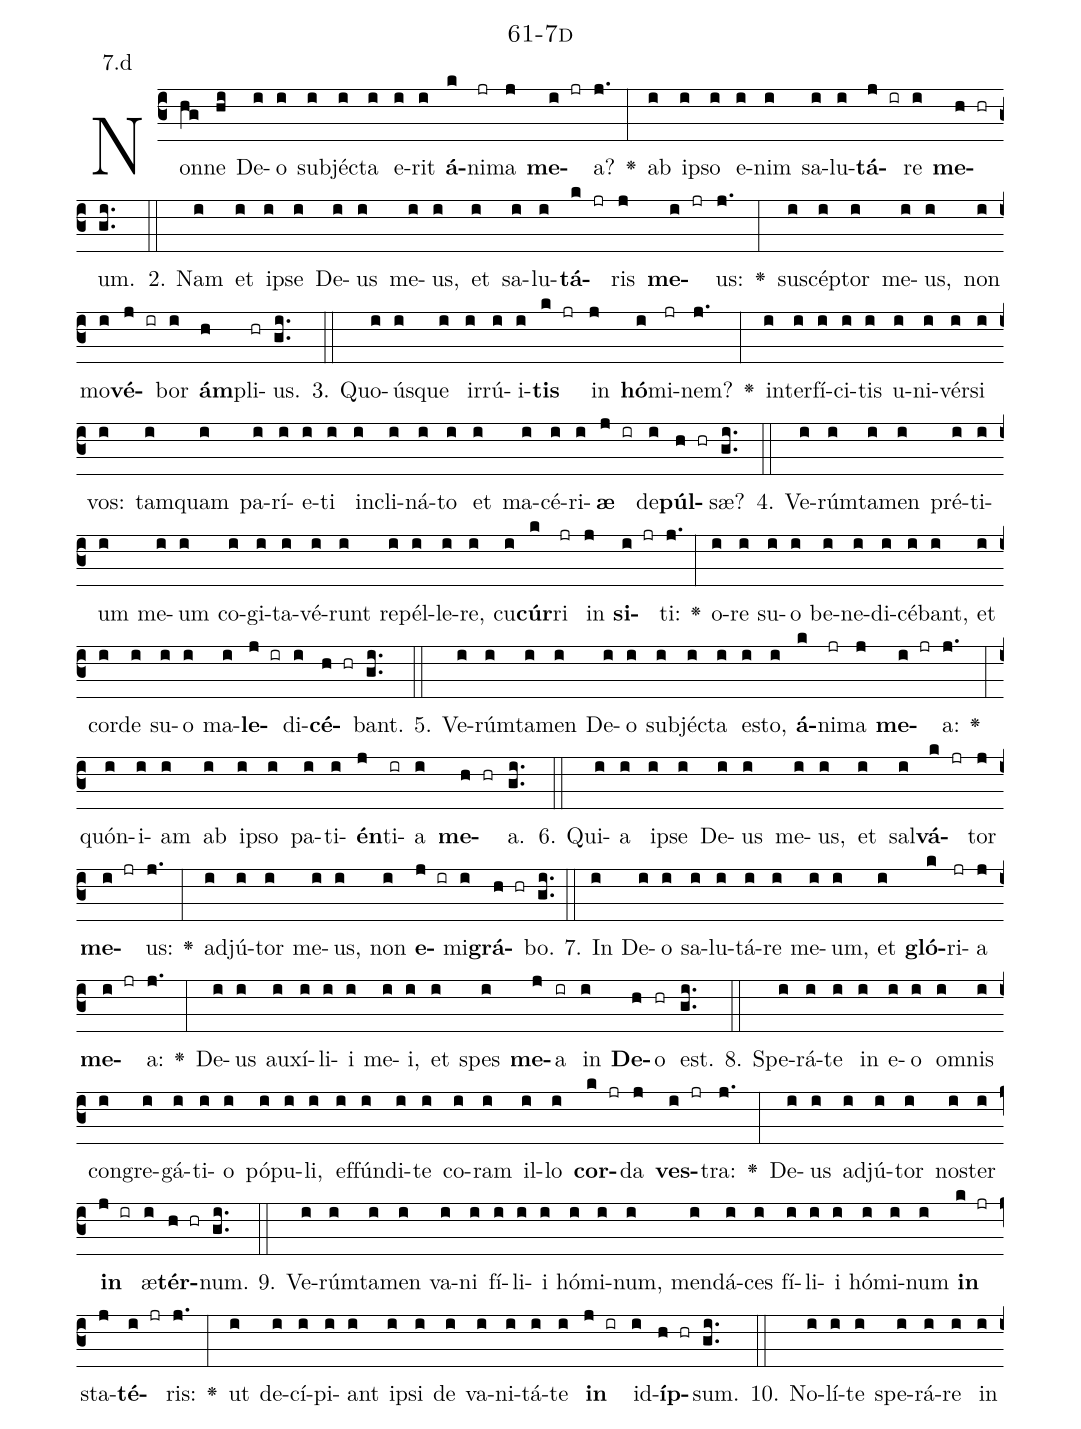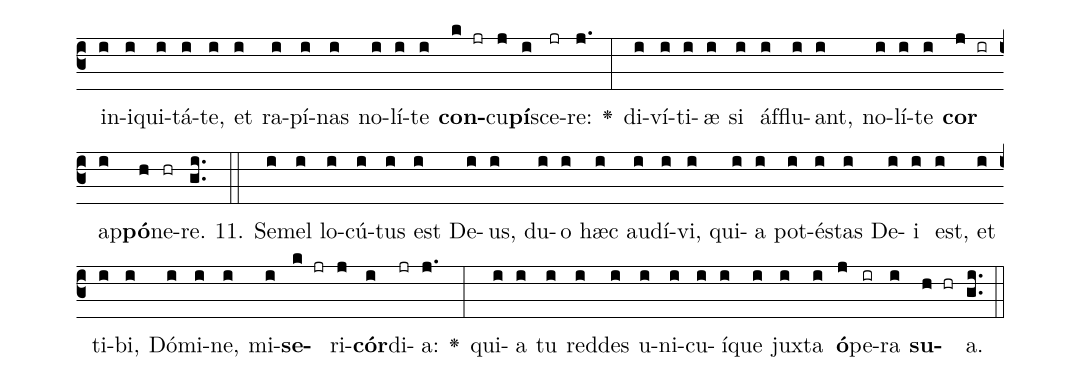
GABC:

name: 61-7d;
annotation: 7.d;
%%
(c3)Non(hg)ne(hi) De(i)o(i) sub(i)jéc(i)ta(i) e(i)rit(i) <b>á</b>(k)ni(jr)ma(j) <b>me</b>(i jr)a?(j.) <v>\greheightstar</v>(:) ab(i) ip(i)so(i) e(i)nim(i) sa(i)lu(i)<b>tá</b>(j ir)re(i) <b>me</b>(h hr)um.(gi..) (::)
2. Nam(i) et(i) ip(i)se(i) De(i)us(i) me(i)us,(i) et(i) sa(i)lu(i)<b>tá</b>(k jr)ris(j) <b>me</b>(i jr)us:(j.) <v>\greheightstar</v>(:) su(i)scép(i)tor(i) me(i)us,(i) non(i) mo(i)<b>vé</b>(j ir)bor(i) <b>ám</b>(h)pli(hr)us.(gi..) (::)
3. Quo(i)ús(i)que(i) ir(i)rú(i)i(i)<b>tis</b>(k jr) in(j) <b>hó</b>(i)mi(jr)nem?(j.) <v>\greheightstar</v>(:) in(i)ter(i)fí(i)ci(i)tis(i) u(i)ni(i)vér(i)si(i) vos:(i) tam(i)quam(i) pa(i)rí(i)e(i)ti(i) in(i)cli(i)ná(i)to(i) et(i) ma(i)cé(i)ri(i)<b>æ</b>(j ir) de(i)<b>púl</b>(h hr)sæ?(gi..) (::)
4. Ve(i)rúm(i)ta(i)men(i) pré(i)ti(i)um(i) me(i)um(i) co(i)gi(i)ta(i)vé(i)runt(i) re(i)pél(i)le(i)re,(i) cu(i)<b>cúr</b>(k)ri(jr) in(j) <b>si</b>(i jr)ti:(j.) <v>\greheightstar</v>(:) o(i)re(i) su(i)o(i) be(i)ne(i)di(i)cé(i)bant,(i) et(i) cor(i)de(i) su(i)o(i) ma(i)<b>le</b>(j ir)di(i)<b>cé</b>(h hr)bant.(gi..) (::)
5. Ve(i)rúm(i)ta(i)men(i) De(i)o(i) sub(i)jéc(i)ta(i) es(i)to,(i) <b>á</b>(k)ni(jr)ma(j) <b>me</b>(i jr)a:(j.) <v>\greheightstar</v>(:) quón(i)i(i)am(i) ab(i) ip(i)so(i) pa(i)ti(i)<b>én</b>(j)ti(ir)a(i) <b>me</b>(h hr)a.(gi..) (::)
6. Qui(i)a(i) ip(i)se(i) De(i)us(i) me(i)us,(i) et(i) sal(i)<b>vá</b>(k jr)tor(j) <b>me</b>(i jr)us:(j.) <v>\greheightstar</v>(:) ad(i)jú(i)tor(i) me(i)us,(i) non(i) <b>e</b>(j ir)mi(i)<b>grá</b>(h hr)bo.(gi..) (::)
7. In(i) De(i)o(i) sa(i)lu(i)tá(i)re(i) me(i)um,(i) et(i) <b>gló</b>(k)ri(jr)a(j) <b>me</b>(i jr)a:(j.) <v>\greheightstar</v>(:) De(i)us(i) au(i)xí(i)li(i)i(i) me(i)i,(i) et(i) spes(i) <b>me</b>(j)a(ir) in(i) <b>De</b>(h)o(hr) est.(gi..) (::)
8. Spe(i)rá(i)te(i) in(i) e(i)o(i) om(i)nis(i) con(i)gre(i)gá(i)ti(i)o(i) pó(i)pu(i)li,(i) ef(i)fún(i)di(i)te(i) co(i)ram(i) il(i)lo(i) <b>cor</b>(k jr)da(j) <b>ves</b>(i jr)tra:(j.) <v>\greheightstar</v>(:) De(i)us(i) ad(i)jú(i)tor(i) nos(i)ter(i) <b>in</b>(j ir) æ(i)<b>tér</b>(h hr)num.(gi..) (::)
9. Ve(i)rúm(i)ta(i)men(i) va(i)ni(i) fí(i)li(i)i(i) hó(i)mi(i)num,(i) men(i)dá(i)ces(i) fí(i)li(i)i(i) hó(i)mi(i)num(i) <b>in</b>(k jr) sta(j)<b>té</b>(i jr)ris:(j.) <v>\greheightstar</v>(:) ut(i) de(i)cí(i)pi(i)ant(i) ip(i)si(i) de(i) va(i)ni(i)tá(i)te(i) <b>in</b>(j ir) id(i)<b>íp</b>(h hr)sum.(gi..) (::)
10. No(i)lí(i)te(i) spe(i)rá(i)re(i) in(i) in(i)i(i)qui(i)tá(i)te,(i) et(i) ra(i)pí(i)nas(i) no(i)lí(i)te(i) <b>con</b>(k jr)cu(j)<b>pí</b>(i)sce(jr)re:(j.) <v>\greheightstar</v>(:) di(i)ví(i)ti(i)æ(i) si(i) áf(i)flu(i)ant,(i) no(i)lí(i)te(i) <b>cor</b>(j ir) ap(i)<b>pó</b>(h)ne(hr)re.(gi..) (::)
11. Se(i)mel(i) lo(i)cú(i)tus(i) est(i) De(i)us,(i) du(i)o(i) hæc(i) au(i)dí(i)vi,(i) qui(i)a(i) pot(i)és(i)tas(i) De(i)i(i) est,(i) et(i) ti(i)bi,(i) Dó(i)mi(i)ne,(i) mi(i)<b>se</b>(k jr)ri(j)<b>cór</b>(i)di(jr)a:(j.) <v>\greheightstar</v>(:) qui(i)a(i) tu(i) red(i)des(i) u(i)ni(i)cu(i)í(i)que(i) jux(i)ta(i) <b>ó</b>(j)pe(ir)ra(i) <b>su</b>(h hr)a.(gi..) (::)
